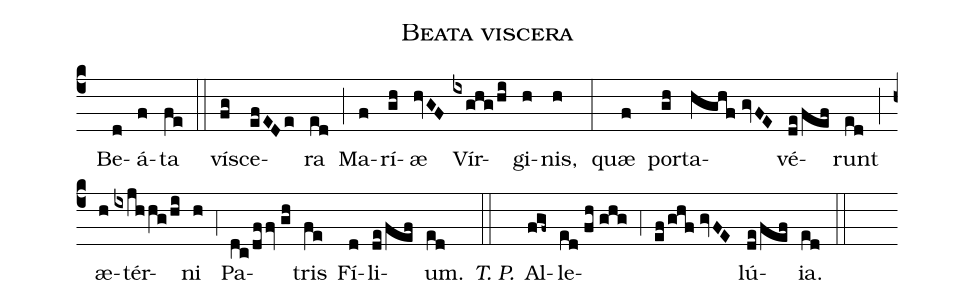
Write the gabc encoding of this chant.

name:Beata viscera;
mode:I;
office-part:Communiones;
%%
(c4) () Be(d)á(f)ta(fe) (::) ví(fg)sce(efEDe)ra(ed) (;) Ma(f)rí(gh)æ(hvGF) Vír(ixghg/hi)gi(h)nis,(h) (:) quæ(f) por(gh)ta(hghf//gvFE)vé(de/fef)runt(ed) (;) æ(h)tér(ixjhhg/hi)ni(h) (,4) Pa(dc/dffv//gh)tris(fe) Fí(d)li(de/fef)um.(ed) <i>T. P.</i>(::) Al(fgf~)le(ed//fh//ghg)(,4)(ef/ghf//gvFE)lú(de/fef)ia.(ed) (::)
